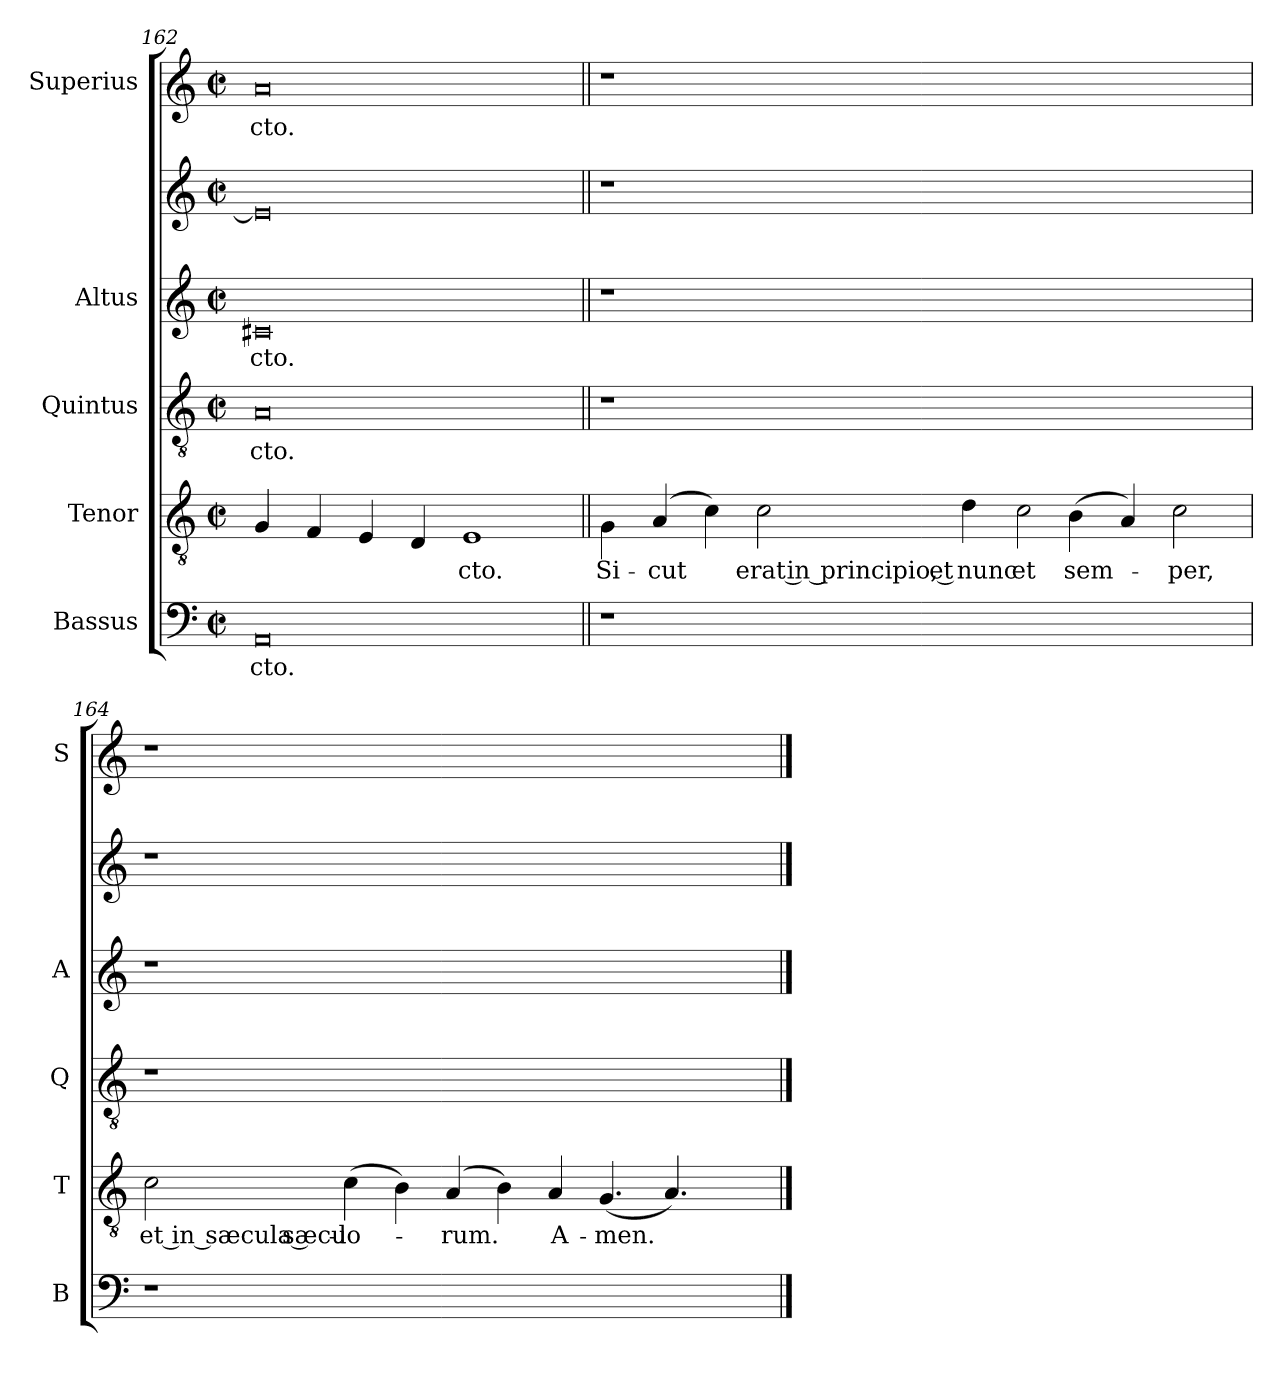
**kern	**text	**kern	**text	**kern	**text	**kern	**text	**kern	**text	**kern	**text
*part6	*part6	*part5	*part5	*part4	*part4	*part3	*part3	*part2	*part2	*part1	*part1
*staff6	*staff6	*staff5	*staff5	*staff4	*staff4	*staff3	*staff3	*staff2	*staff2	*staff1	*staff1
*I"Bassus	*	*I"Tenor	*	*I"Quintus	*	*I"Altus	*	*	*	*I"Superius	*
*I'B	*	*I'T	*	*I'Q	*	*I'A	*	*	*	*I'S	*
*clefF4	*	*clefGv2	*	*clefGv2	*	*clefG2	*	*clefG2	*	*clefG2	*
*k[]	*	*k[]	*	*k[]	*	*k[]	*	*k[]	*	*k[]	*
*C:	*	*C:	*	*C:	*	*C:	*	*C:	*	*C:	*
*M2/2	*	*M2/2	*	*M2/2	*	*M2/2	*	*M2/2	*	*M2/2	*
*met(c|)	*	*met(c|)	*	*met(c|)	*	*met(c|)	*	*met(c|)	*	*met(c|)	*
=162	=162	=162	=162	=162	=162	=162	=162	=162	=162	=162	=162
!	!LO:LY:b	!	!	!	!LO:LY:b	!	!LO:LY:b	!	!	!	!LO:LY:b
0AA	-cto.	4G/	.	0A	-cto.	0c#X	-cto.	0e]	.	0a	-cto.
.	.	4F/	.	.	.	.	.	.	.	.	.
.	.	4E/	.	.	.	.	.	.	.	.	.
.	.	4D/	.	.	.	.	.	.	.	.	.
!	!	!	!LO:LY:b	!	!	!	!	!	!	!	!
.	.	1E	-cto.	.	.	.	.	.	.	.	.
!!LO:LB:g=z
=163||	=163||	=163||	=163||	=163||	=163||	=163||	=163||	=163||	=163||	=163||	=163||
!	!	!LO:N:head=solid	!LO:LY:b	!	!	!	!	!	!	!	!
1r	.	4G\	Si-	1r	.	1r	.	1r	.	1r	.
!	!	!LO:N:head=solid	!LO:LY:b	!	!	!	!	!	!	!	!
.	.	(>4A/	-cut	.	.	.	.	.	.	.	.
!	!	!LO:N:head=solid	!	!	!	!	!	!	!	!	!
.	.	4c\)	.	.	.	.	.	.	.	.	.
!	!	!LO:N:head=open	!LO:LY:b	!	!	!	!	!	!	!	!
.	.	4c\	erat in principio, et	.	.	.	.	.	.	.	.
!	!	!LO:N:head=solid	!LO:LY:b	!	!	!	!	!	!	!	!
1.ryy	.	4d\	nunc	1.ryy	.	1.ryy	.	1.ryy	.	1.ryy	.
!	!	!LO:N:head=open	!LO:LY:b	!	!	!	!	!	!	!	!
.	.	4c\	et	.	.	.	.	.	.	.	.
!	!	!LO:N:head=solid	!LO:LY:b	!	!	!	!	!	!	!	!
.	.	(>4B\	sem-	.	.	.	.	.	.	.	.
!	!	!LO:N:head=solid	!	!	!	!	!	!	!	!	!
.	.	4A/)	.	.	.	.	.	.	.	.	.
!	!	!LO:N:head=open	!LO:LY:b	!	!	!	!	!	!	!	!
.	.	2c\	-per,	.	.	.	.	.	.	.	.
=164	=164	=164	=164	=164	=164	=164	=164	=164	=164	=164	=164
!	!	!LO:N:head=open	!LO:LY:b	!	!	!	!	!	!	!	!
1r	.	2c\	et in sæcula sæcu-	1r	.	1r	.	1r	.	1r	.
!	!	!LO:N:head=solid	!LO:LY:b	!	!	!	!	!	!	!	!
.	.	(>4c\	-lo-	.	.	.	.	.	.	.	.
!	!	!LO:N:head=solid	!	!	!	!	!	!	!	!	!
.	.	4B\)	.	.	.	.	.	.	.	.	.
!	!	!LO:N:head=solid	!LO:LY:b	!	!	!	!	!	!	!	!
1..ryy	.	(>4A/	-rum.	1..ryy	.	1..ryy	.	1..ryy	.	1..ryy	.
!	!	!LO:N:head=solid	!	!	!	!	!	!	!	!	!
.	.	4B\)	.	.	.	.	.	.	.	.	.
!	!	!LO:N:head=solid	!LO:LY:b	!	!	!	!	!	!	!	!
.	.	4A/	A-	.	.	.	.	.	.	.	.
!	!	!LO:N:head=solid	!LO:LY:b	!	!	!	!	!	!	!	!
.	.	(<4.G/	-men.	.	.	.	.	.	.	.	.
!	!	!LO:N:head=solid	!	!	!	!	!	!	!	!	!
.	.	4.A/)	.	.	.	.	.	.	.	.	.
.	.	4ryy	.	.	.	.	.	.	.	.	.
==	==	==	==	==	==	==	==	==	==	==	==
*-	*-	*-	*-	*-	*-	*-	*-	*-	*-	*-	*-
